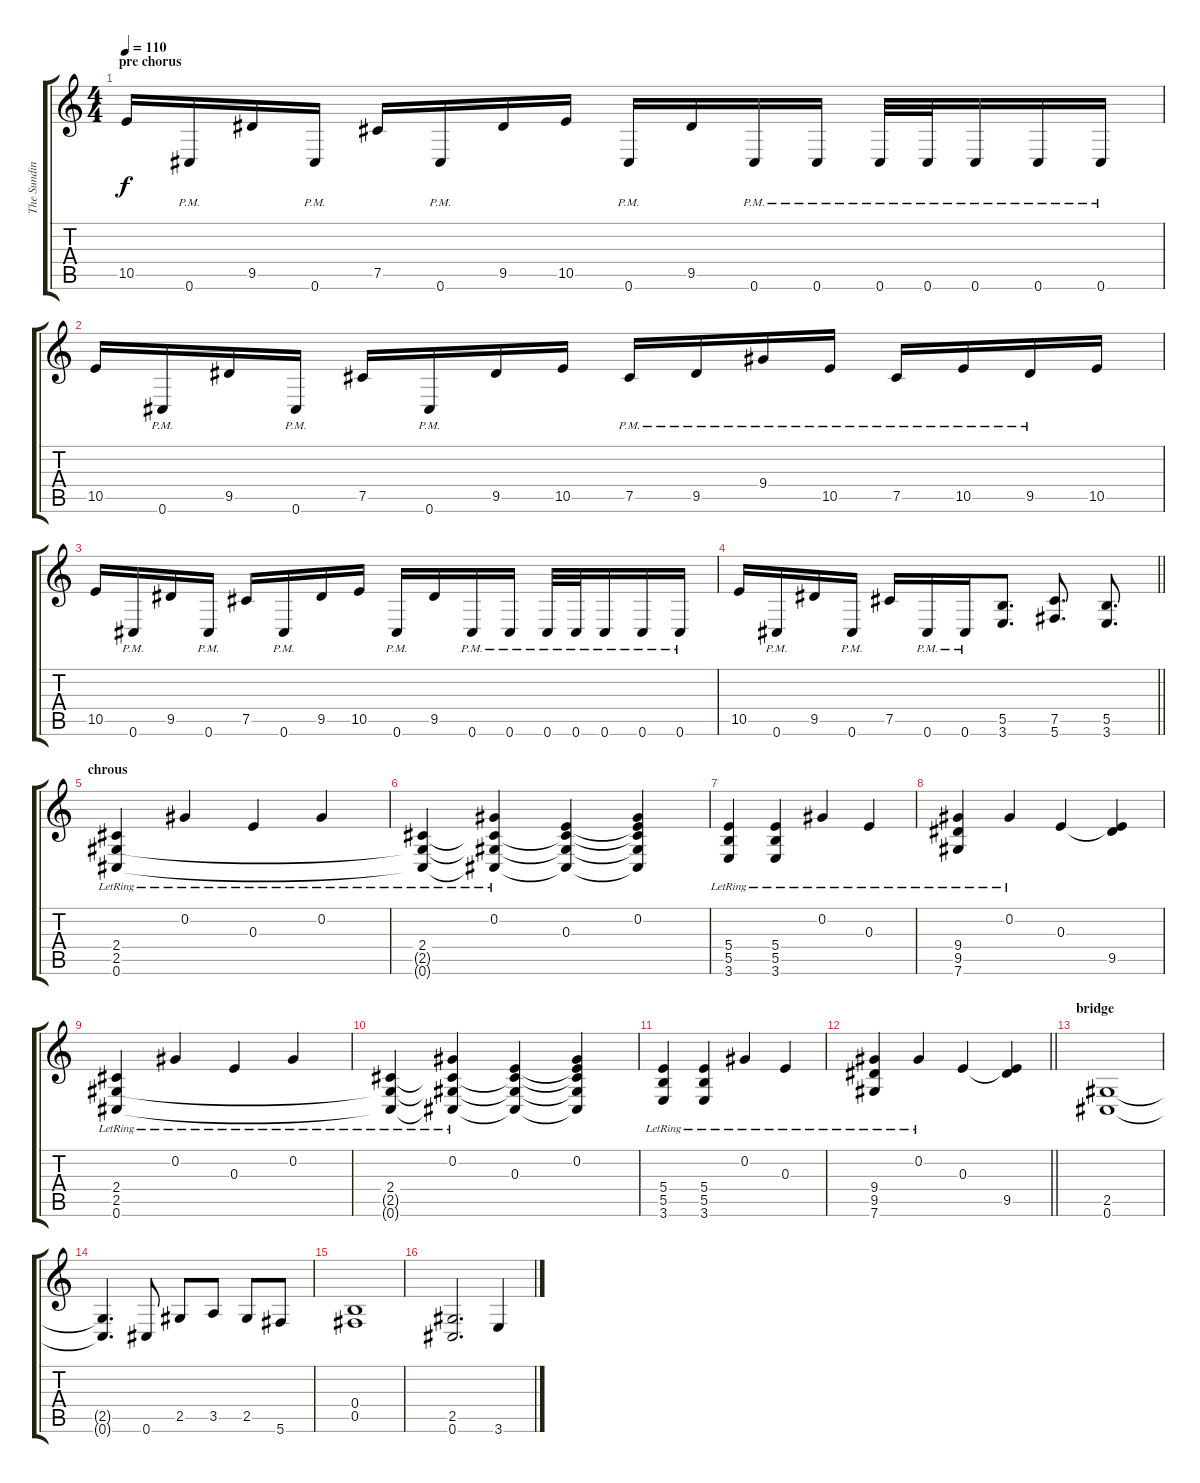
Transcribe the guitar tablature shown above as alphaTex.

\track ("The Sundin" "The Sundin") {instrument distortionguitar}
\staff {score tabs}
\tuning (Db4 Ab3 E3 B2 Gb2 Db2) {hide}
\ts (4 4)
\section ("" "pre chorus")
\tempo 110
\clef g2
\ks c
10.5.16{dy f} 0.6{pm}.16 9.5.16 0.6{pm}.16 7.5.16 0.6{pm}.16 9.5.16 10.5.16 0.6{pm}.16 9.5.16 0.6{pm}.16 0.6{pm}.16 0.6{pm}.32 0.6{pm}.32 0.6{pm}.16 0.6{pm}.16 0.6{pm}.16 |
10.5.16 0.6{pm}.16 9.5.16 0.6{pm}.16 7.5.16 0.6{pm}.16 9.5.16 10.5.16 7.5{pm}.16 9.5{pm}.16 9.4{pm}.16 10.5{pm}.16 7.5{pm}.16 10.5{pm}.16 9.5{pm}.16 10.5.16 |
10.5.16 0.6{pm}.16 9.5.16 0.6{pm}.16 7.5.16 0.6{pm}.16 9.5.16 10.5.16 0.6{pm}.16 9.5.16 0.6{pm}.16 0.6{pm}.16 0.6{pm}.32 0.6{pm}.32 0.6{pm}.16 0.6{pm}.16 0.6{pm}.16 |
\barLineRight lightlight
10.5.16 0.6{pm}.16 9.5.16 0.6{pm}.16 7.5.16 0.6{pm}.16 0.6{pm}.16 (5.5 3.6).8{d} (7.5 5.6).8{d} (5.5 3.6).8{d} |
\section ("" "chrous")
(2.4{lr} 2.5{lr} 0.6{lr}).4 0.2{lr}.4 0.3{lr}.4 0.2{lr}.4 |
(2.4{lr} 2.5{t} 0.6{t}).4 (0.2{lr} 2.4{t} 2.5{t} 0.6{t}).4 (0.3 2.4{t} 2.5{t} 0.6{t}).4 (0.2 0.3{t} 2.4{t} 2.5{t} 0.6{t}).4 |
(5.4{lr} 5.5{lr} 3.6{lr}).4 (5.4{lr} 5.5{lr} 3.6{lr}).4 0.2{lr}.4 0.3{lr}.4 |
(9.4{lr} 9.5{lr} 7.6{lr}).4 0.2{lr}.4 0.3.4 (0.3{t} 9.5).4 |
(2.4{lr} 2.5{lr} 0.6{lr}).4 0.2{lr}.4 0.3{lr}.4 0.2{lr}.4 |
(2.4{lr} 2.5{t} 0.6{t}).4 (0.2{lr} 2.4{t} 2.5{t} 0.6{t}).4 (0.3 2.4{t} 2.5{t} 0.6{t}).4 (0.2 0.3{t} 2.4{t} 2.5{t} 0.6{t}).4 |
(5.4{lr} 5.5{lr} 3.6{lr}).4 (5.4{lr} 5.5{lr} 3.6{lr}).4 0.2{lr}.4 0.3{lr}.4 |
\barLineRight lightlight
(9.4{lr} 9.5{lr} 7.6{lr}).4 0.2{lr}.4 0.3.4 (0.3{t} 9.5).4 |
\section ("" "bridge")
(2.5 0.6).1 |
(2.5{t} 0.6{t}).4{d} 0.6.8 2.5.8 3.5.8 2.5.8 5.6.8 |
(0.4 0.5).1 |
(2.5 0.6).2{d} 3.6.4
